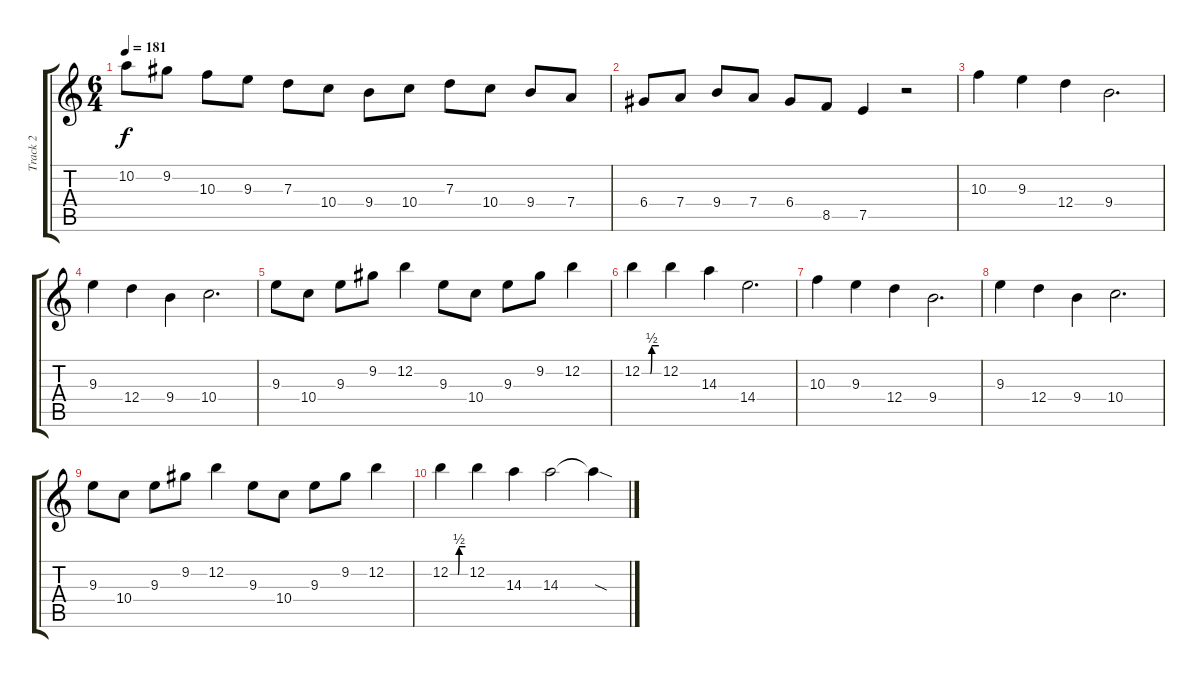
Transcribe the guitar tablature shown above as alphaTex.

\track ("Track 2" "Track 2") {instrument distortionguitar}
\staff {score tabs}
\tuning (E4 B3 G3 D3 A2 E2) {hide}
\ts (6 4)
\tempo 181
\clef g2
\ks c
10.2.8{dy f} 9.2.8 10.3.8 9.3.8 7.3.8 10.4.8 9.4.8 10.4.8 7.3.8 10.4.8 9.4.8 7.4.8 |
6.4.8 7.4.8 9.4.8 7.4.8 6.4.8 8.5.8 7.5.4 r.2 |
10.3.4 9.3.4 12.4.4 9.4.2{d} |
9.3.4 12.4.4 9.4.4 10.4.2{d} |
9.3.8 10.4.8 9.3.8 9.2.8 12.2.4 9.3.8 10.4.8 9.3.8 9.2.8 12.2.4 |
12.2{be (custom 0 0 30 0 35 2 60 2)}.4 12.2.4 14.3.4 14.4.2{d} |
10.3.4 9.3.4 12.4.4 9.4.2{d} |
9.3.4 12.4.4 9.4.4 10.4.2{d} |
9.3.8 10.4.8 9.3.8 9.2.8 12.2.4 9.3.8 10.4.8 9.3.8 9.2.8 12.2.4 |
12.2{be (custom 0 0 30 0 35 2 60 2)}.4 12.2.4 14.3.4 14.3.2 14.3{sod t}.4
